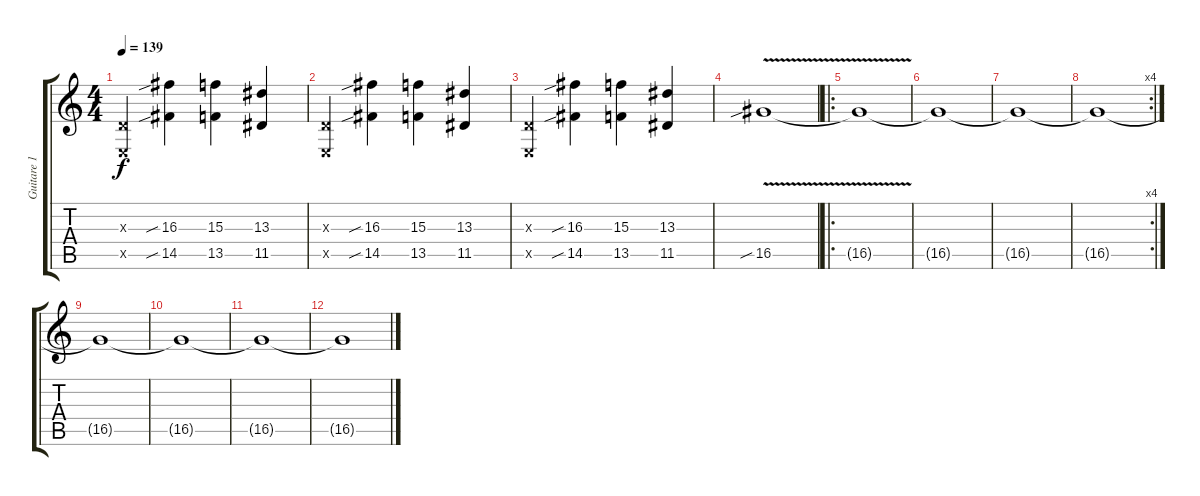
\track ("Guitare 1" "Guitare 1") {instrument distortionguitar}
\staff {score tabs}
\tuning (B3 Gb3 D3 A2 E2 B1) {hide}
\ts (4 4)
\tempo 139
\clef g2
\ks c
(0.3{x} 0.5{x}).4{dy f} (16.3{sib} 14.5{sib}).4 (15.3 13.5).4 (13.3 11.5).4 |
(0.3{x} 0.5{x}).4 (16.3{sib} 14.5{sib}).4 (15.3 13.5).4 (13.3 11.5).4 |
(0.3{x} 0.5{x}).4 (16.3{sib} 14.5{sib}).4 (15.3 13.5).4 (13.3 11.5).4 |
16.5{v sib}.1 |
\ro
16.5{t}.1 |
16.5{t}.1 |
16.5{t}.1 |
\rc 4
16.5{t}.1 |
16.5{t}.1{volume 0} |
16.5{t}.1 |
16.5{t}.1 |
16.5{t}.1
